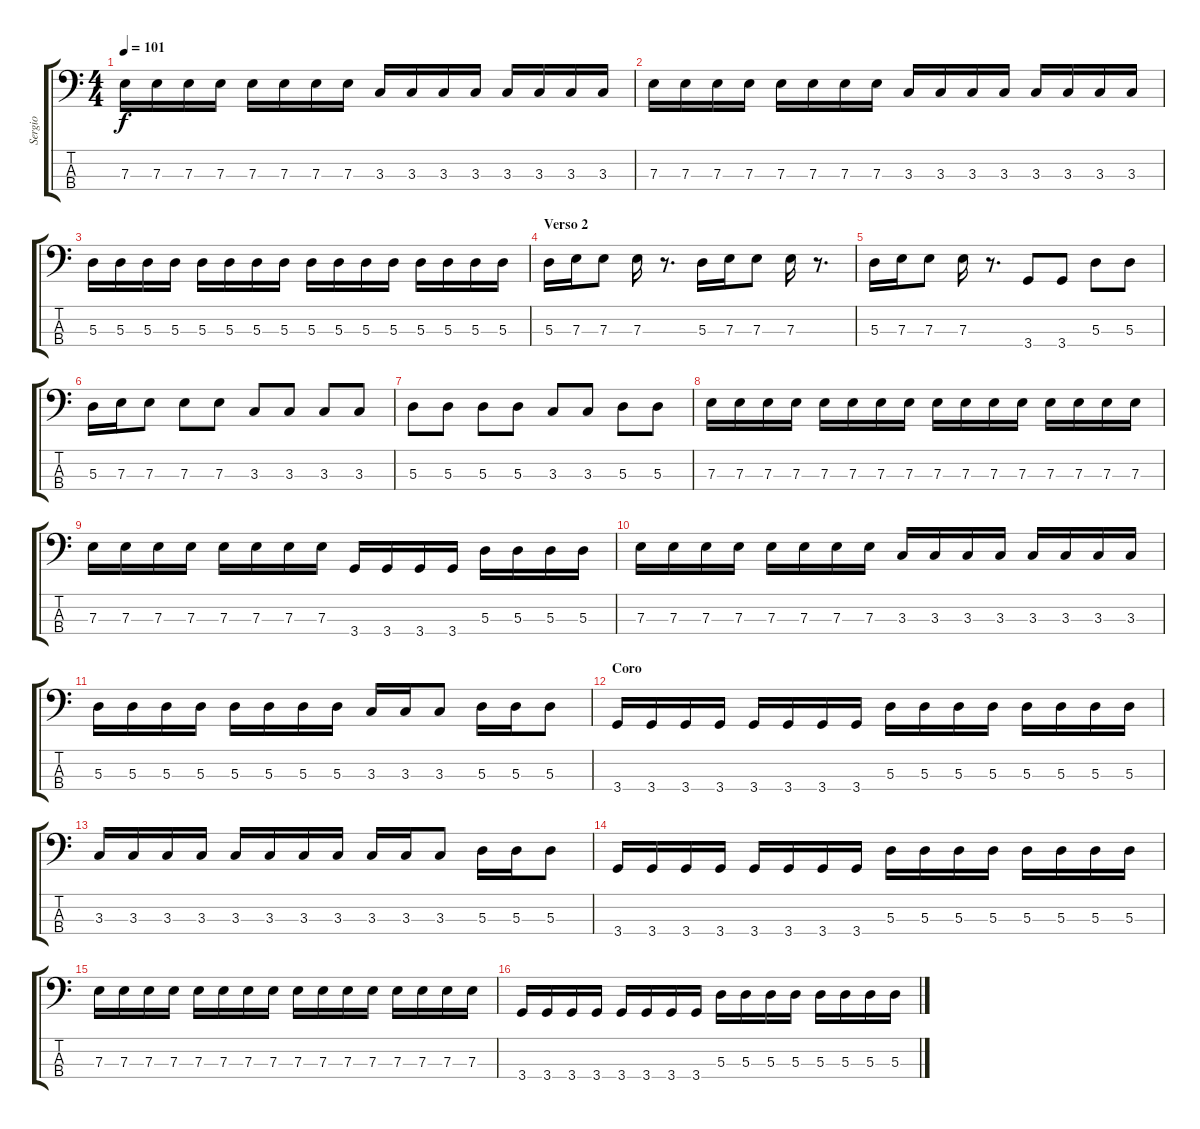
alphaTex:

\track ("Sergio" "Sergio") {instrument electricbassfinger}
\staff {score tabs}
\tuning (G2 D2 A1 E1) {hide}
\ts (4 4)
\tempo 101
\clef f4
\ks c
7.3.16{dy f} 7.3.16 7.3.16 7.3.16 7.3.16 7.3.16 7.3.16 7.3.16 3.3.16 3.3.16 3.3.16 3.3.16 3.3.16 3.3.16 3.3.16 3.3.16 |
7.3.16 7.3.16 7.3.16 7.3.16 7.3.16 7.3.16 7.3.16 7.3.16 3.3.16 3.3.16 3.3.16 3.3.16 3.3.16 3.3.16 3.3.16 3.3.16 |
5.3.16 5.3.16 5.3.16 5.3.16 5.3.16 5.3.16 5.3.16 5.3.16 5.3.16 5.3.16 5.3.16 5.3.16 5.3.16 5.3.16 5.3.16 5.3.16 |
\section ("" "Verso 2")
5.3.16 7.3.16 7.3.8 7.3.16 r.8{d} 5.3.16 7.3.16 7.3.8 7.3.16 r.8{d} |
5.3.16 7.3.16 7.3.8 7.3.16 r.8{d} 3.4.8 3.4.8 5.3.8 5.3.8 |
5.3.16 7.3.16 7.3.8 7.3.8 7.3.8 3.3.8 3.3.8 3.3.8 3.3.8 |
5.3.8 5.3.8 5.3.8 5.3.8 3.3.8 3.3.8 5.3.8 5.3.8 |
7.3.16 7.3.16 7.3.16 7.3.16 7.3.16 7.3.16 7.3.16 7.3.16 7.3.16 7.3.16 7.3.16 7.3.16 7.3.16 7.3.16 7.3.16 7.3.16 |
7.3.16 7.3.16 7.3.16 7.3.16 7.3.16 7.3.16 7.3.16 7.3.16 3.4.16 3.4.16 3.4.16 3.4.16 5.3.16 5.3.16 5.3.16 5.3.16 |
7.3.16 7.3.16 7.3.16 7.3.16 7.3.16 7.3.16 7.3.16 7.3.16 3.3.16 3.3.16 3.3.16 3.3.16 3.3.16 3.3.16 3.3.16 3.3.16 |
5.3.16 5.3.16 5.3.16 5.3.16 5.3.16 5.3.16 5.3.16 5.3.16 3.3.16 3.3.16 3.3.8 5.3.16 5.3.16 5.3.8 |
\section ("" "Coro")
3.4.16 3.4.16 3.4.16 3.4.16 3.4.16 3.4.16 3.4.16 3.4.16 5.3.16 5.3.16 5.3.16 5.3.16 5.3.16 5.3.16 5.3.16 5.3.16 |
3.3.16 3.3.16 3.3.16 3.3.16 3.3.16 3.3.16 3.3.16 3.3.16 3.3.16 3.3.16 3.3.8 5.3.16 5.3.16 5.3.8 |
3.4.16 3.4.16 3.4.16 3.4.16 3.4.16 3.4.16 3.4.16 3.4.16 5.3.16 5.3.16 5.3.16 5.3.16 5.3.16 5.3.16 5.3.16 5.3.16 |
7.3.16 7.3.16 7.3.16 7.3.16 7.3.16 7.3.16 7.3.16 7.3.16 7.3.16 7.3.16 7.3.16 7.3.16 7.3.16 7.3.16 7.3.16 7.3.16 |
3.4.16 3.4.16 3.4.16 3.4.16 3.4.16 3.4.16 3.4.16 3.4.16 5.3.16 5.3.16 5.3.16 5.3.16 5.3.16 5.3.16 5.3.16 5.3.16
